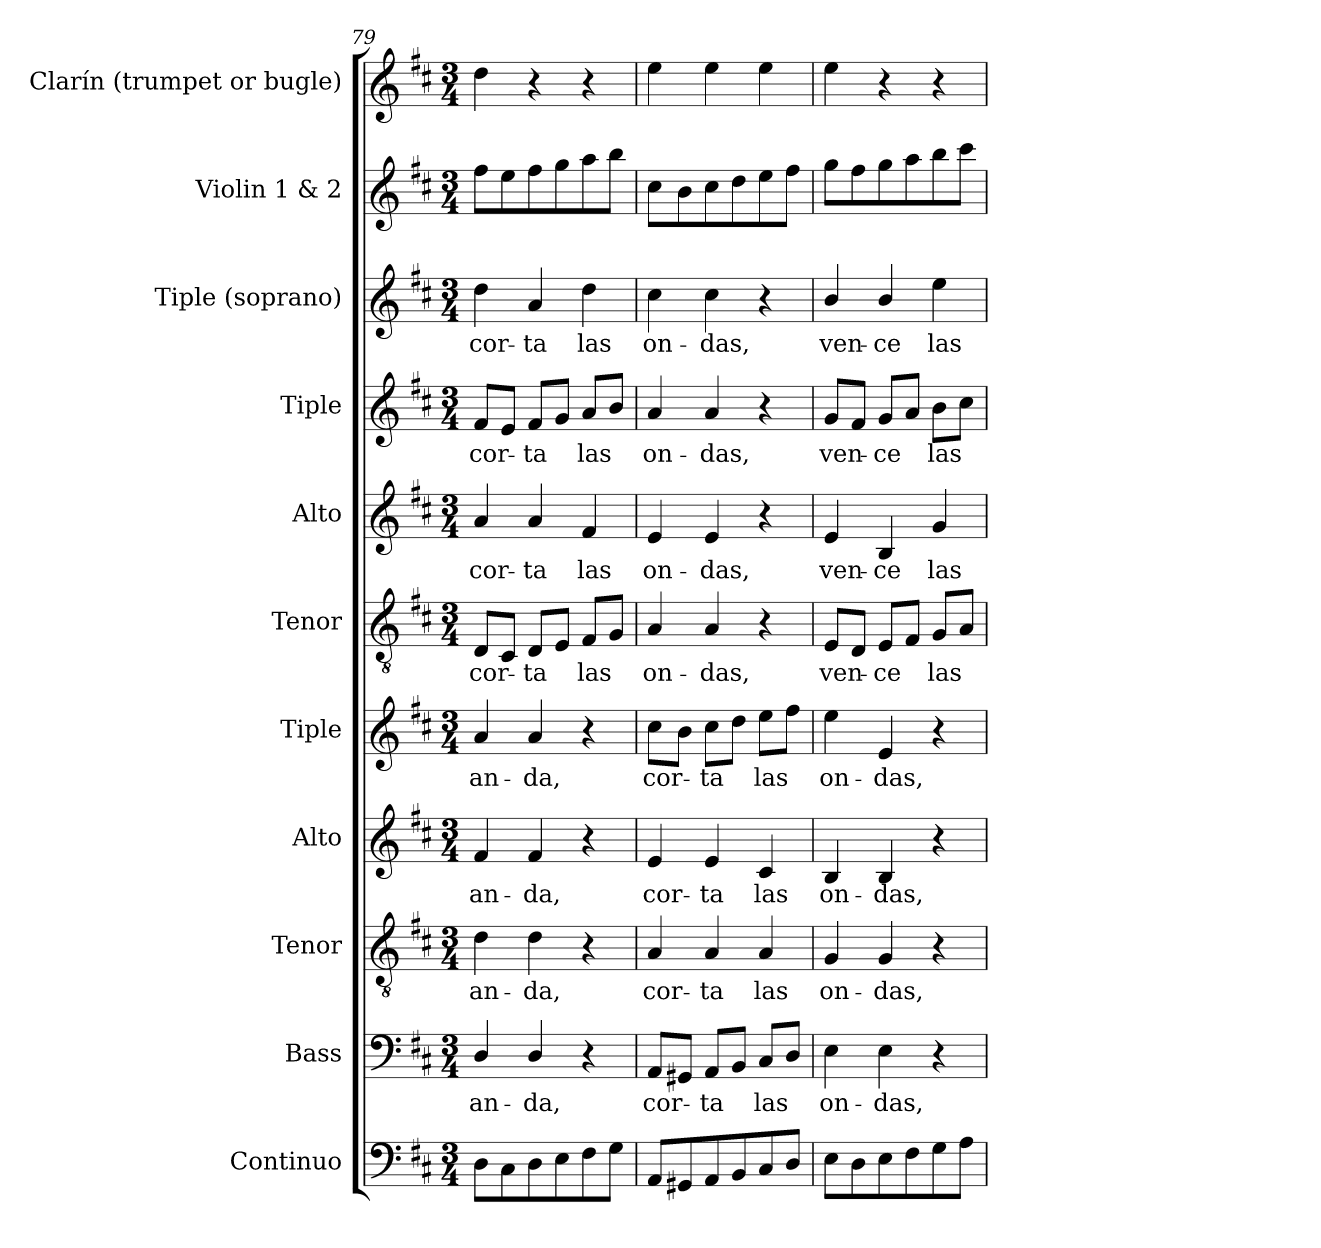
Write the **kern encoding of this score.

**kern	**kern	**text	**kern	**text	**kern	**text	**kern	**text	**kern	**text	**kern	**text	**kern	**text	**kern	**text	**kern	**kern
*part11	*part10	*part10	*part9	*part9	*part8	*part8	*part7	*part7	*part6	*part6	*part5	*part5	*part4	*part4	*part3	*part3	*part2	*part1
*staff11	*staff10	*staff10	*staff9	*staff9	*staff8	*staff8	*staff7	*staff7	*staff6	*staff6	*staff5	*staff5	*staff4	*staff4	*staff3	*staff3	*staff2	*staff1
*I"Continuo	*I"Bass	*	*I"Tenor	*	*I"Alto	*	*I"Tiple	*	*I"Tenor	*	*I"Alto	*	*I"Tiple	*	*I"Tiple (soprano)	*	*I"Violin 1  & 2	*I"Clarín (trumpet or bugle)
*I'Cont.	*I'B.	*	*I'T.	*	*I'A.	*	*	*	*I'T.	*	*I'A.	*	*	*	*I'S.	*	*	*I'Tr.
*clefF4	*clefF4	*	*clefGv2	*	*clefG2	*	*clefG2	*	*clefGv2	*	*clefG2	*	*clefG2	*	*clefG2	*	*clefG2	*clefG2
*	*	*	*ITrd7c12	*	*	*	*	*	*ITrd7c12	*	*	*	*	*	*	*	*	*
*k[f#c#]	*k[f#c#]	*	*k[f#c#]	*	*k[f#c#]	*	*k[f#c#]	*	*k[f#c#]	*	*k[f#c#]	*	*k[f#c#]	*	*k[f#c#]	*	*k[f#c#]	*k[f#c#]
*D:	*D:	*	*D:	*	*D:	*	*D:	*	*D:	*	*D:	*	*D:	*	*D:	*	*D:	*D:
*M3/4	*M3/4	*	*M3/4	*	*M3/4	*	*M3/4	*	*M3/4	*	*M3/4	*	*M3/4	*	*M3/4	*	*M3/4	*M3/4
=79	=79	=79	=79	=79	=79	=79	=79	=79	=79	=79	=79	=79	=79	=79	=79	=79	=79	=79
!	!	!LO:LY:b:color=#000000	!	!	!	!	!	!	!	!	!	!	!	!	!	!	!	!
!	!	!	!	!LO:LY:b:color=#000000	!	!	!	!	!	!	!	!	!	!	!	!	!	!
!	!	!	!	!	!	!LO:LY:b:color=#000000	!	!	!	!	!	!	!	!	!	!	!	!
!	!	!	!	!	!	!	!	!LO:LY:b:color=#000000	!	!	!	!	!	!	!	!	!	!
!	!	!	!	!	!	!	!	!	!	!LO:LY:b:color=#000000	!	!	!	!	!	!	!	!
!	!	!	!	!	!	!	!	!	!	!	!	!LO:LY:b:color=#000000	!	!	!	!	!	!
!	!	!	!	!	!	!	!	!	!	!	!	!	!	!LO:LY:b:color=#000000	!	!	!	!
!	!	!	!	!	!	!	!	!	!	!	!	!	!	!	!	!LO:LY:b:color=#000000	!	!
8Di\L	4Di/	an-	4Di\	an-	4f#i/	an-	4ai/	an-	8DDi/L	cor-	4ai/	cor-	8f#i/L	cor-	4ddi\	cor-	8ff#i\L	4ddi\
8C#i\	.	.	.	.	.	.	.	.	8CC#i/J	.	.	.	8ei/J	.	.	.	8eei\	.
!	!	!LO:LY:b:color=#000000	!	!	!	!	!	!	!	!	!	!	!	!	!	!	!	!
!	!	!	!	!LO:LY:b:color=#000000	!	!	!	!	!	!	!	!	!	!	!	!	!	!
!	!	!	!	!	!	!LO:LY:b:color=#000000	!	!	!	!	!	!	!	!	!	!	!	!
!	!	!	!	!	!	!	!	!LO:LY:b:color=#000000	!	!	!	!	!	!	!	!	!	!
!	!	!	!	!	!	!	!	!	!	!LO:LY:b:color=#000000	!	!	!	!	!	!	!	!
!	!	!	!	!	!	!	!	!	!	!	!	!LO:LY:b:color=#000000	!	!	!	!	!	!
!	!	!	!	!	!	!	!	!	!	!	!	!	!	!LO:LY:b:color=#000000	!	!	!	!
!	!	!	!	!	!	!	!	!	!	!	!	!	!	!	!	!LO:LY:b:color=#000000	!	!
8Di\	4Di/	-da,	4Di\	-da,	4f#i/	-da,	4ai/	-da,	8DDi/L	-ta	4ai/	-ta	8f#i/L	-ta	4ai/	-ta	8ff#i\	4r
8Ei\	.	.	.	.	.	.	.	.	8EEi/J	.	.	.	8gi/J	.	.	.	8ggi\	.
!	!	!	!	!	!	!	!	!	!	!LO:LY:b:color=#000000	!	!	!	!	!	!	!	!
!	!	!	!	!	!	!	!	!	!	!	!	!LO:LY:b:color=#000000	!	!	!	!	!	!
!	!	!	!	!	!	!	!	!	!	!	!	!	!	!LO:LY:b:color=#000000	!	!	!	!
!	!	!	!	!	!	!	!	!	!	!	!	!	!	!	!	!LO:LY:b:color=#000000	!	!
8F#i\	4r	.	4r	.	4r	.	4r	.	8FF#i/L	las	4f#i/	las	8ai/L	las	4ddi\	las	8aai\	4r
8Gi\J	.	.	.	.	.	.	.	.	8GGi/J	.	.	.	8bi/J	.	.	.	8bbi\J	.
=80	=80	=80	=80	=80	=80	=80	=80	=80	=80	=80	=80	=80	=80	=80	=80	=80	=80	=80
!	!	!LO:LY:b:color=#000000	!	!	!	!	!	!	!	!	!	!	!	!	!	!	!	!
!	!	!	!	!LO:LY:b:color=#000000	!	!	!	!	!	!	!	!	!	!	!	!	!	!
!	!	!	!	!	!	!LO:LY:b:color=#000000	!	!	!	!	!	!	!	!	!	!	!	!
!	!	!	!	!	!	!	!	!LO:LY:b:color=#000000	!	!	!	!	!	!	!	!	!	!
!	!	!	!	!	!	!	!	!	!	!LO:LY:b:color=#000000	!	!	!	!	!	!	!	!
!	!	!	!	!	!	!	!	!	!	!	!	!LO:LY:b:color=#000000	!	!	!	!	!	!
!	!	!	!	!	!	!	!	!	!	!	!	!	!	!LO:LY:b:color=#000000	!	!	!	!
!	!	!	!	!	!	!	!	!	!	!	!	!	!	!	!	!LO:LY:b:color=#000000	!	!
8AAi/L	8AAi/L	cor-	4AAi/	cor-	4ei/	cor-	8cc#i\L	cor-	4AAi/	on-	4ei/	on-	4ai/	on-	4cc#i\	on-	8cc#i\L	4eei\
8GG#Xi/	8GG#Xi/J	.	.	.	.	.	8bi\J	.	.	.	.	.	.	.	.	.	8bi\	.
!	!	!LO:LY:b:color=#000000	!	!	!	!	!	!	!	!	!	!	!	!	!	!	!	!
!	!	!	!	!LO:LY:b:color=#000000	!	!	!	!	!	!	!	!	!	!	!	!	!	!
!	!	!	!	!	!	!LO:LY:b:color=#000000	!	!	!	!	!	!	!	!	!	!	!	!
!	!	!	!	!	!	!	!	!LO:LY:b:color=#000000	!	!	!	!	!	!	!	!	!	!
!	!	!	!	!	!	!	!	!	!	!LO:LY:b:color=#000000	!	!	!	!	!	!	!	!
!	!	!	!	!	!	!	!	!	!	!	!	!LO:LY:b:color=#000000	!	!	!	!	!	!
!	!	!	!	!	!	!	!	!	!	!	!	!	!	!LO:LY:b:color=#000000	!	!	!	!
!	!	!	!	!	!	!	!	!	!	!	!	!	!	!	!	!LO:LY:b:color=#000000	!	!
8AAi/	8AAi/L	-ta	4AAi/	-ta	4ei/	-ta	8cc#i\L	-ta	4AAi/	-das,	4ei/	-das,	4ai/	-das,	4cc#i\	-das,	8cc#i\	4eei\
8BBi/	8BBi/J	.	.	.	.	.	8ddi\J	.	.	.	.	.	.	.	.	.	8ddi\	.
!	!	!LO:LY:b:color=#000000	!	!	!	!	!	!	!	!	!	!	!	!	!	!	!	!
!	!	!	!	!LO:LY:b:color=#000000	!	!	!	!	!	!	!	!	!	!	!	!	!	!
!	!	!	!	!	!	!LO:LY:b:color=#000000	!	!	!	!	!	!	!	!	!	!	!	!
!	!	!	!	!	!	!	!	!LO:LY:b:color=#000000	!	!	!	!	!	!	!	!	!	!
8C#i/	8C#i/L	las	4AAi/	las	4c#i/	las	8eei\L	las	4r	.	4r	.	4r	.	4r	.	8eei\	4eei\
8Di/J	8Di/J	.	.	.	.	.	8ff#i\J	.	.	.	.	.	.	.	.	.	8ff#i\J	.
=81	=81	=81	=81	=81	=81	=81	=81	=81	=81	=81	=81	=81	=81	=81	=81	=81	=81	=81
!	!	!LO:LY:b:color=#000000	!	!	!	!	!	!	!	!	!	!	!	!	!	!	!	!
!	!	!	!	!LO:LY:b:color=#000000	!	!	!	!	!	!	!	!	!	!	!	!	!	!
!	!	!	!	!	!	!LO:LY:b:color=#000000	!	!	!	!	!	!	!	!	!	!	!	!
!	!	!	!	!	!	!	!	!LO:LY:b:color=#000000	!	!	!	!	!	!	!	!	!	!
!	!	!	!	!	!	!	!	!	!	!LO:LY:b:color=#000000	!	!	!	!	!	!	!	!
!	!	!	!	!	!	!	!	!	!	!	!	!LO:LY:b:color=#000000	!	!	!	!	!	!
!	!	!	!	!	!	!	!	!	!	!	!	!	!	!LO:LY:b:color=#000000	!	!	!	!
!	!	!	!	!	!	!	!	!	!	!	!	!	!	!	!	!LO:LY:b:color=#000000	!	!
8Ei\L	4Ei\	on-	4GGi/	on-	4Bi/	on-	4eei\	on-	8EEi/L	ven-	4ei/	ven-	8gi/L	ven-	4bi/	ven-	8ggi\L	4eei\
8Di\	.	.	.	.	.	.	.	.	8DDi/J	.	.	.	8f#i/J	.	.	.	8ff#i\	.
!	!	!LO:LY:b:color=#000000	!	!	!	!	!	!	!	!	!	!	!	!	!	!	!	!
!	!	!	!	!LO:LY:b:color=#000000	!	!	!	!	!	!	!	!	!	!	!	!	!	!
!	!	!	!	!	!	!LO:LY:b:color=#000000	!	!	!	!	!	!	!	!	!	!	!	!
!	!	!	!	!	!	!	!	!LO:LY:b:color=#000000	!	!	!	!	!	!	!	!	!	!
!	!	!	!	!	!	!	!	!	!	!LO:LY:b:color=#000000	!	!	!	!	!	!	!	!
!	!	!	!	!	!	!	!	!	!	!	!	!LO:LY:b:color=#000000	!	!	!	!	!	!
!	!	!	!	!	!	!	!	!	!	!	!	!	!	!LO:LY:b:color=#000000	!	!	!	!
!	!	!	!	!	!	!	!	!	!	!	!	!	!	!	!	!LO:LY:b:color=#000000	!	!
8Ei\	4Ei\	-das,	4GGi/	-das,	4Bi/	-das,	4ei/	-das,	8EEi/L	-ce	4Bi/	-ce	8gi/L	-ce	4bi/	-ce	8ggi\	4r
8F#i\	.	.	.	.	.	.	.	.	8FF#i/J	.	.	.	8ai/J	.	.	.	8aai\	.
!	!	!	!	!	!	!	!	!	!	!LO:LY:b:color=#000000	!	!	!	!	!	!	!	!
!	!	!	!	!	!	!	!	!	!	!	!	!LO:LY:b:color=#000000	!	!	!	!	!	!
!	!	!	!	!	!	!	!	!	!	!	!	!	!	!LO:LY:b:color=#000000	!	!	!	!
!	!	!	!	!	!	!	!	!	!	!	!	!	!	!	!	!LO:LY:b:color=#000000	!	!
8Gi\	4r	.	4r	.	4r	.	4r	.	8GGi/L	las	4gi/	las	8bi\L	las	4eei\	las	8bbi\	4r
8Ai\J	.	.	.	.	.	.	.	.	8AAi/J	.	.	.	8cc#i\J	.	.	.	8ccc#i\J	.
=	=	=	=	=	=	=	=	=	=	=	=	=	=	=	=	=	=	=
*-	*-	*-	*-	*-	*-	*-	*-	*-	*-	*-	*-	*-	*-	*-	*-	*-	*-	*-
